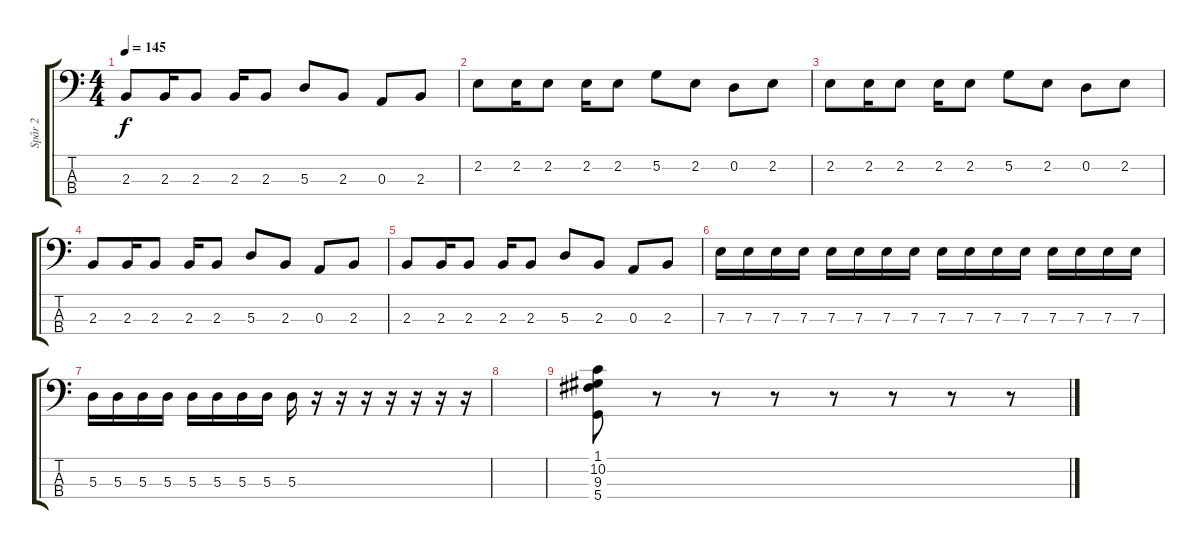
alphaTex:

\track ("Spår 2" "Spår 2") {instrument electricbassfinger}
\staff {score tabs}
\tuning (G2 D2 A1 D1) {hide}
\ts (4 4)
\tempo 145
\clef f4
\ks c
2.3.8{dy f} 2.3.16 2.3.8 2.3.16 2.3.8 5.3.8 2.3.8 0.3.8 2.3.8 |
2.2.8 2.2.16 2.2.8 2.2.16 2.2.8 5.2.8 2.2.8 0.2.8 2.2.8 |
2.2.8 2.2.16 2.2.8 2.2.16 2.2.8 5.2.8 2.2.8 0.2.8 2.2.8 |
2.3.8 2.3.16 2.3.8 2.3.16 2.3.8 5.3.8 2.3.8 0.3.8 2.3.8 |
2.3.8 2.3.16 2.3.8 2.3.16 2.3.8 5.3.8 2.3.8 0.3.8 2.3.8 |
7.3.16 7.3.16 7.3.16 7.3.16 7.3.16 7.3.16 7.3.16 7.3.16 7.3.16 7.3.16 7.3.16 7.3.16 7.3.16 7.3.16 7.3.16 7.3.16 |
5.3.16 5.3.16 5.3.16 5.3.16 5.3.16 5.3.16 5.3.16 5.3.16 5.3.16 r.16 r.16 r.16 r.16 r.16 r.16 r.16 |
|
(1.1 10.2 9.3 5.4).8 r.8 r.8 r.8 r.8 r.8 r.8 r.8
